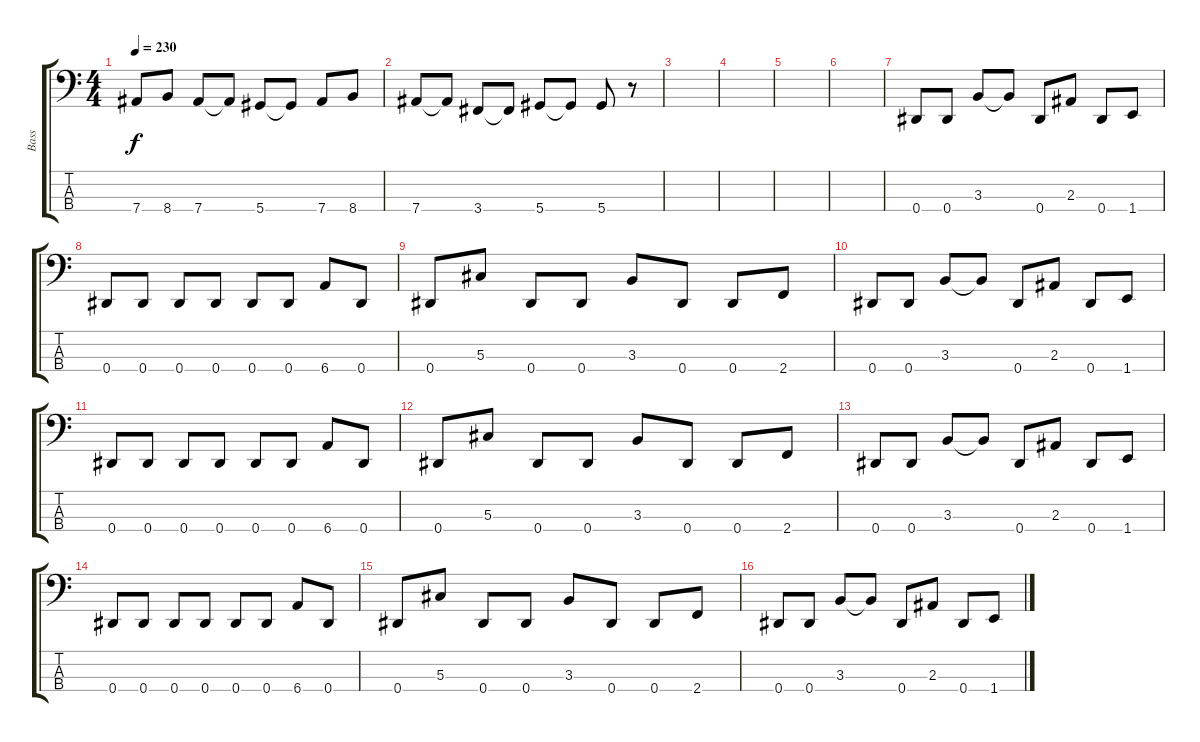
\track ("Bass" "Bass") {instrument electricbassfinger}
\staff {score tabs}
\tuning (Gb2 Db2 Ab1 Eb1) {hide}
\ts (4 4)
\tempo 230
\clef f4
\ks c
7.4.8{dy f} 8.4.8 7.4.8 7.4{t}.8 5.4.8 5.4{t}.8 7.4.8 8.4.8 |
7.4.8 7.4{t}.8 3.4.8 3.4{t}.8 5.4.8 5.4{t}.8 5.4.8 r.8 |
|
|
|
|
0.4.8 0.4.8 3.3.8 3.3{t}.8 0.4.8 2.3.8 0.4.8 1.4.8 |
0.4.8 0.4.8 0.4.8 0.4.8 0.4.8 0.4.8 6.4.8 0.4.8 |
0.4.8 5.3.8 0.4.8 0.4.8 3.3.8 0.4.8 0.4.8 2.4.8 |
0.4.8 0.4.8 3.3.8 3.3{t}.8 0.4.8 2.3.8 0.4.8 1.4.8 |
0.4.8 0.4.8 0.4.8 0.4.8 0.4.8 0.4.8 6.4.8 0.4.8 |
0.4.8 5.3.8 0.4.8 0.4.8 3.3.8 0.4.8 0.4.8 2.4.8 |
0.4.8 0.4.8 3.3.8 3.3{t}.8 0.4.8 2.3.8 0.4.8 1.4.8 |
0.4.8 0.4.8 0.4.8 0.4.8 0.4.8 0.4.8 6.4.8 0.4.8 |
0.4.8 5.3.8 0.4.8 0.4.8 3.3.8 0.4.8 0.4.8 2.4.8 |
0.4.8 0.4.8 3.3.8 3.3{t}.8 0.4.8 2.3.8 0.4.8 1.4.8
